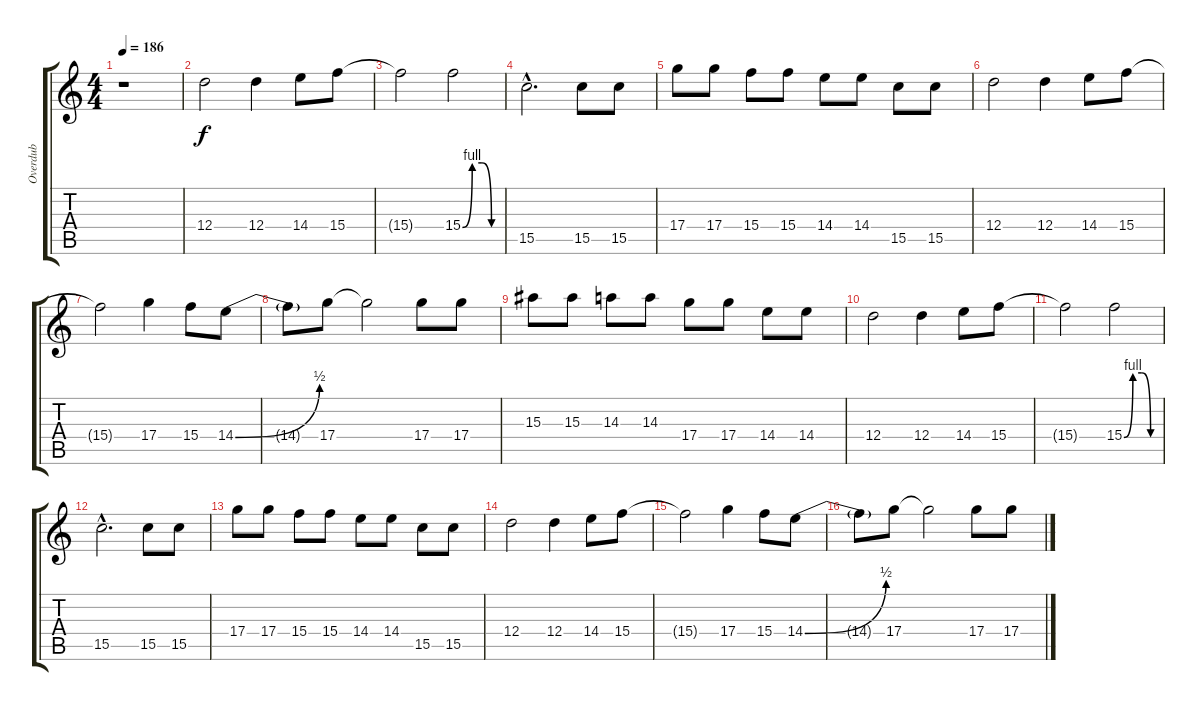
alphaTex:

\track ("Overdub" "Overdub") {instrument distortionguitar}
\staff {score tabs}
\tuning (E4 B3 G3 D3 A2 E2) {hide}
\ts (4 4)
\tempo 186
\clef g2
\ks c
r.1{dy f} |
12.4.2 12.4.4 14.4.8 15.4.8 |
15.4{t}.2 15.4{be (custom 0 0 15 4 30 4 45 0 60 0)}.2 |
15.5{hac}.2{d} 15.5.8 15.5.8 |
17.4.8 17.4.8 15.4.8 15.4.8 14.4.8 14.4.8 15.5.8 15.5.8 |
12.4.2 12.4.4 14.4.8 15.4.8 |
15.4{t}.2 17.4.4 15.4.8 14.4{be (bend 0 0 60 2)}.8 |
14.4{t}.8 17.4.8 17.4{t}.2 17.4.8 17.4.8 |
15.3.8 15.3.8 14.3.8 14.3.8 17.4.8 17.4.8 14.4.8 14.4.8 |
12.4.2 12.4.4 14.4.8 15.4.8 |
15.4{t}.2 15.4{be (custom 0 0 15 4 30 4 45 0 60 0)}.2 |
15.5{hac}.2{d} 15.5.8 15.5.8 |
17.4.8 17.4.8 15.4.8 15.4.8 14.4.8 14.4.8 15.5.8 15.5.8 |
12.4.2 12.4.4 14.4.8 15.4.8 |
15.4{t}.2 17.4.4 15.4.8 14.4{be (bend 0 0 60 2)}.8 |
14.4{t}.8 17.4.8 17.4{t}.2 17.4.8 17.4.8
